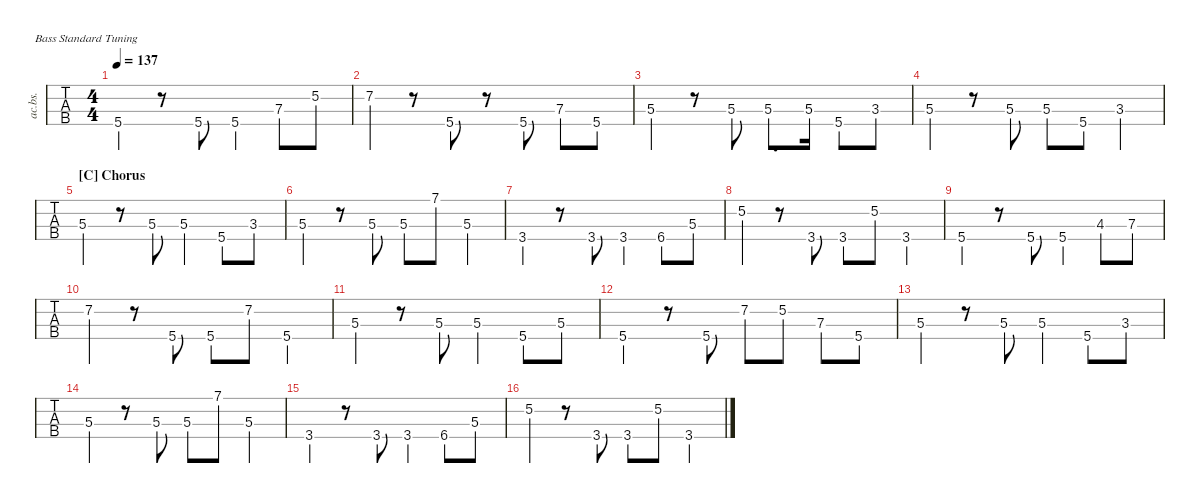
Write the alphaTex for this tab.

\defaultSystemsLayout 4
\hideDynamics
\bracketExtendMode nobrackets
\track ("Acoustic Bass" "ac.bs.") {defaultSystemsLayout 4 instrument acousticbass}
\staff {tabs}
\tuning (G2 D2 A1 E1)
\ts (4 4)
\tempo 137
\clef f4
\ks f
5.4{acc forcenatural}.4{dy mf beam Up} r.8{beam Down} 5.4{acc forcenatural}.8{beam Up} 5.4{acc forcenatural}.4{beam Up} 7.3{acc forcenatural}.8{beam Down} 5.2{acc forcenatural}.8{beam Down} |
7.2{acc forcenatural}.4{beam Down} r.8{beam Down} 5.4{acc forcenatural}.8{beam Up} r.8{beam Down} 5.4{acc forcenatural}.8{beam Up} 7.3{acc forcenatural}.8{beam Up} 5.4{acc forcenatural}.8{beam Up} |
5.3{acc forcenatural}.4{beam Down} r.8{beam Down} 5.3{acc forcenatural}.8{beam Down} 5.3{acc forcenatural}.8{d beam Up} 5.3{acc forcenatural}.16{beam Up} 5.4{acc forcenatural}.8{beam Up} 3.3{acc forcenatural}.8{beam Up} |
5.3{acc forcenatural}.4{beam Down} r.8{beam Down} 5.3{acc forcenatural}.8{beam Down} 5.3{acc forcenatural}.8{beam Up} 5.4{acc forcenatural}.8{beam Up} 3.3{acc forcenatural}.4{beam Up} |
\section ("C" "Chorus")
5.3{acc forcenatural}.4{beam Down} r.8{beam Down} 5.3{acc forcenatural}.8{beam Down} 5.3{acc forcenatural}.4{beam Down} 5.4{acc forcenatural}.8{beam Up} 3.3{acc forcenatural}.8{beam Up} |
5.3{acc forcenatural}.4{beam Down} r.8{beam Down} 5.3{acc forcenatural}.8{beam Down} 5.3{acc forcenatural}.8{beam Down} 7.1{acc forcenatural}.8{beam Down} 5.3{acc forcenatural}.4{beam Down} |
3.4{acc forcenatural}.4{beam Up} r.8{beam Down} 3.4{acc forcenatural}.8{beam Up} 3.4{acc forcenatural}.4{beam Up} 6.4{acc b}.8{beam Up} 5.3{acc forcenatural}.8{beam Up} |
5.2{acc forcenatural}.4{beam Down} r.8{beam Down} 3.4{acc forcenatural}.8{beam Up} 3.4{acc forcenatural}.8{beam Up} 5.2{acc forcenatural}.8{beam Up} 3.4{acc forcenatural}.4{beam Up} |
5.4{acc forcenatural}.4{beam Up} r.8{beam Down} 5.4{acc forcenatural}.8{beam Up} 5.4{acc forcenatural}.4{beam Up} 4.3{acc b}.8{beam Down} 7.3{acc forcenatural}.8{beam Down} |
7.2{acc forcenatural}.4{beam Down} r.8{beam Down} 5.4{acc forcenatural}.8{beam Up} 5.4{acc forcenatural}.8{beam Down} 7.2{acc forcenatural}.8{beam Down} 5.4{acc forcenatural}.4{beam Up} |
5.3{acc forcenatural}.4{beam Down} r.8{beam Down} 5.3{acc forcenatural}.8{beam Down} 5.3{acc forcenatural}.4{beam Down} 5.4{acc forcenatural}.8{beam Up} 5.3{acc forcenatural}.8{beam Up} |
5.4{acc forcenatural}.4{beam Up} r.8{beam Down} 5.4{acc forcenatural}.8{beam Up} 7.2{acc forcenatural}.8{beam Down} 5.2{acc forcenatural}.8{beam Down} 7.3{acc forcenatural}.8{beam Up} 5.4{acc forcenatural}.8{beam Up} |
5.3{acc forcenatural}.4{beam Down} r.8{beam Down} 5.3{acc forcenatural}.8{beam Down} 5.3{acc forcenatural}.4{beam Down} 5.4{acc forcenatural}.8{beam Up} 3.3{acc forcenatural}.8{beam Up} |
5.3{acc forcenatural}.4{beam Down} r.8{beam Down} 5.3{acc forcenatural}.8{beam Down} 5.3{acc forcenatural}.8{beam Down} 7.1{acc forcenatural}.8{beam Down} 5.3{acc forcenatural}.4{beam Down} |
3.4{acc forcenatural}.4{beam Up} r.8{beam Down} 3.4{acc forcenatural}.8{beam Up} 3.4{acc forcenatural}.4{beam Up} 6.4{acc b}.8{beam Up} 5.3{acc forcenatural}.8{beam Up} |
5.2{acc forcenatural}.4{beam Down} r.8{beam Down} 3.4{acc forcenatural}.8{beam Up} 3.4{acc forcenatural}.8{beam Up} 5.2{acc forcenatural}.8{beam Up} 3.4{acc forcenatural}.4{beam Up}
